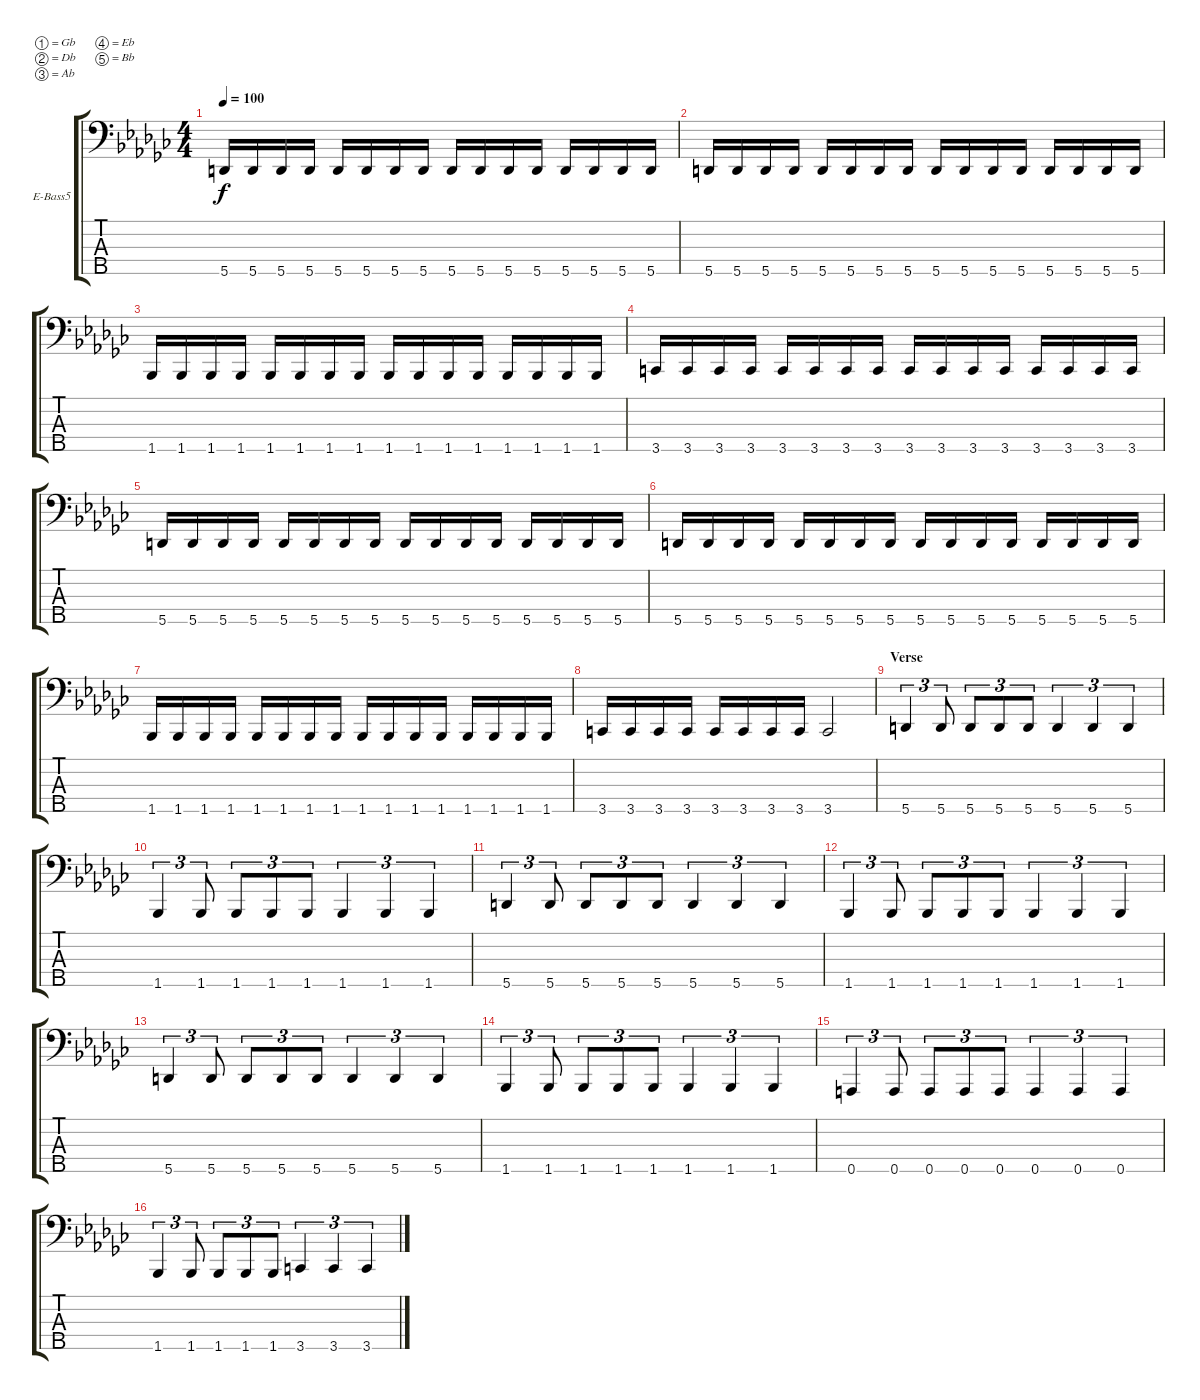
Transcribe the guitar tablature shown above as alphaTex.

\defaultSystemsLayout 4
\bracketExtendMode groupsimilarinstruments
\firstSystemTrackNameOrientation horizontal
\otherSystemsTrackNameOrientation horizontal
\track ("Electric Bass" "E-Bass5") {instrument electricbassfinger}
\staff {score tabs}
\tuning (Gb2 Db2 Ab1 Eb1 Bb0)
\displaytranspose 11
\ts (4 4)
\tempo 100
\clef f4
\ks ebminor
5.5.16{dy f} 5.5.16 5.5.16 5.5.16 5.5.16 5.5.16 5.5.16 5.5.16 5.5.16 5.5.16 5.5.16 5.5.16 5.5.16 5.5.16 5.5.16 5.5.16 |
5.5.16 5.5.16 5.5.16 5.5.16 5.5.16 5.5.16 5.5.16 5.5.16 5.5.16 5.5.16 5.5.16 5.5.16 5.5.16 5.5.16 5.5.16 5.5.16 |
1.5.16 1.5.16 1.5.16 1.5.16 1.5.16 1.5.16 1.5.16 1.5.16 1.5.16 1.5.16 1.5.16 1.5.16 1.5.16 1.5.16 1.5.16 1.5.16 |
3.5.16 3.5.16 3.5.16 3.5.16 3.5.16 3.5.16 3.5.16 3.5.16 3.5.16 3.5.16 3.5.16 3.5.16 3.5.16 3.5.16 3.5.16 3.5.16 |
5.5.16 5.5.16 5.5.16 5.5.16 5.5.16 5.5.16 5.5.16 5.5.16 5.5.16 5.5.16 5.5.16 5.5.16 5.5.16 5.5.16 5.5.16 5.5.16 |
5.5.16 5.5.16 5.5.16 5.5.16 5.5.16 5.5.16 5.5.16 5.5.16 5.5.16 5.5.16 5.5.16 5.5.16 5.5.16 5.5.16 5.5.16 5.5.16 |
1.5.16 1.5.16 1.5.16 1.5.16 1.5.16 1.5.16 1.5.16 1.5.16 1.5.16 1.5.16 1.5.16 1.5.16 1.5.16 1.5.16 1.5.16 1.5.16 |
3.5.16 3.5.16 3.5.16 3.5.16 3.5.16 3.5.16 3.5.16 3.5.16 3.5.2 |
\section ("" "Verse")
5.5.4{tu (3 2)} 5.5.8{tu (3 2)} 5.5.8{tu (3 2)} 5.5.8{tu (3 2)} 5.5.8{tu (3 2)} 5.5.4{tu (3 2)} 5.5.4{tu (3 2)} 5.5.4{tu (3 2)} |
1.5.4{tu (3 2)} 1.5.8{tu (3 2)} 1.5.8{tu (3 2)} 1.5.8{tu (3 2)} 1.5.8{tu (3 2)} 1.5.4{tu (3 2)} 1.5.4{tu (3 2)} 1.5.4{tu (3 2)} |
5.5.4{tu (3 2)} 5.5.8{tu (3 2)} 5.5.8{tu (3 2)} 5.5.8{tu (3 2)} 5.5.8{tu (3 2)} 5.5.4{tu (3 2)} 5.5.4{tu (3 2)} 5.5.4{tu (3 2)} |
1.5.4{tu (3 2)} 1.5.8{tu (3 2)} 1.5.8{tu (3 2)} 1.5.8{tu (3 2)} 1.5.8{tu (3 2)} 1.5.4{tu (3 2)} 1.5.4{tu (3 2)} 1.5.4{tu (3 2)} |
5.5.4{tu (3 2)} 5.5.8{tu (3 2)} 5.5.8{tu (3 2)} 5.5.8{tu (3 2)} 5.5.8{tu (3 2)} 5.5.4{tu (3 2)} 5.5.4{tu (3 2)} 5.5.4{tu (3 2)} |
1.5.4{tu (3 2)} 1.5.8{tu (3 2)} 1.5.8{tu (3 2)} 1.5.8{tu (3 2)} 1.5.8{tu (3 2)} 1.5.4{tu (3 2)} 1.5.4{tu (3 2)} 1.5.4{tu (3 2)} |
0.5.4{tu (3 2)} 0.5.8{tu (3 2)} 0.5.8{tu (3 2)} 0.5.8{tu (3 2)} 0.5.8{tu (3 2)} 0.5.4{tu (3 2)} 0.5.4{tu (3 2)} 0.5.4{tu (3 2)} |
1.5.4{tu (3 2)} 1.5.8{tu (3 2)} 1.5.8{tu (3 2)} 1.5.8{tu (3 2)} 1.5.8{tu (3 2)} 3.5.4{tu (3 2)} 3.5.4{tu (3 2)} 3.5.4{tu (3 2)}
